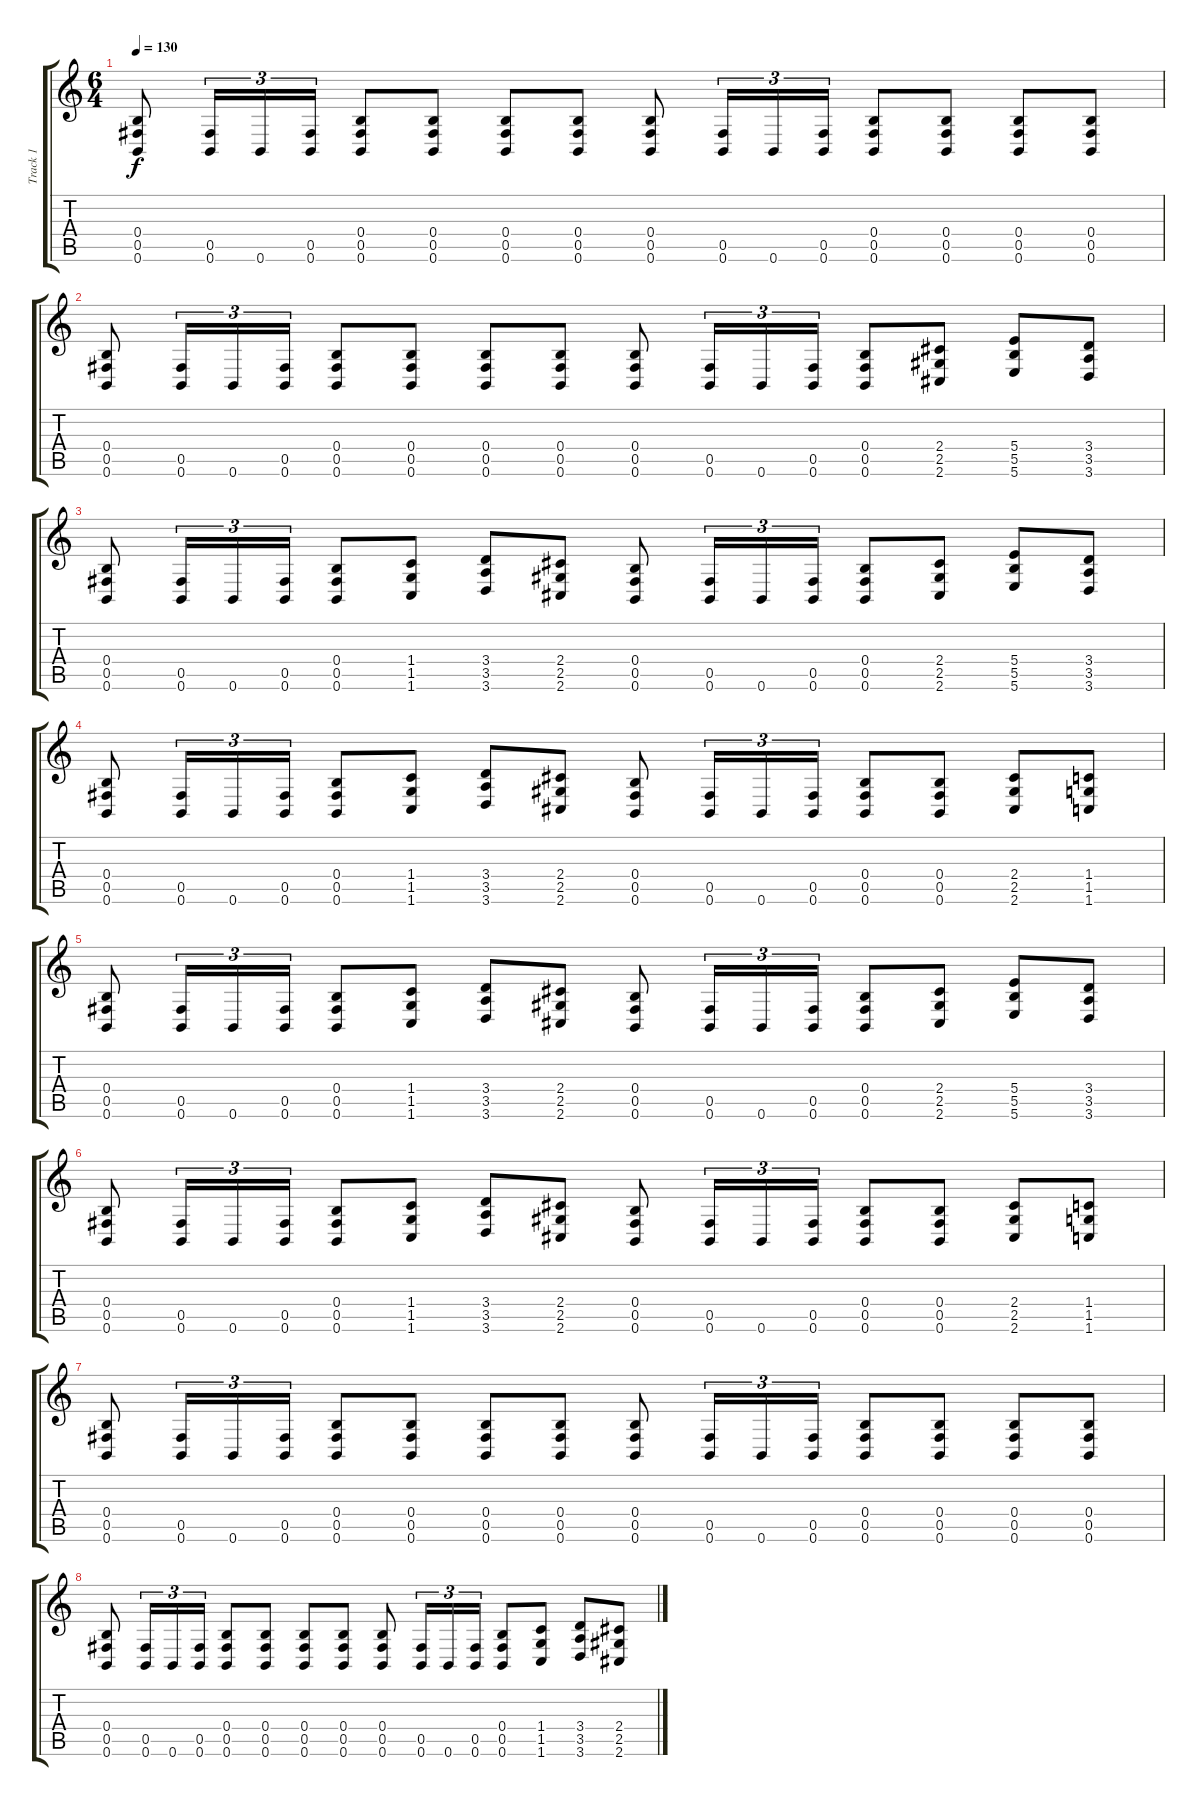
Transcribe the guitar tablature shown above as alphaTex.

\track ("Track 1" "Track 1") {instrument distortionguitar}
\staff {score tabs}
\tuning (E4 B3 Gb3 B2 Gb2 B1) {hide}
\ts (6 4)
\tempo 130
\clef g2
\ks c
(0.4 0.5 0.6).8{dy f} (0.5 0.6).16{tu (3 2)} 0.6.16{tu (3 2)} (0.5 0.6).16{tu (3 2)} (0.4 0.5 0.6).8 (0.4 0.5 0.6).8 (0.4 0.5 0.6).8 (0.4 0.5 0.6).8 (0.4 0.5 0.6).8 (0.5 0.6).16{tu (3 2)} 0.6.16{tu (3 2)} (0.5 0.6).16{tu (3 2)} (0.4 0.5 0.6).8 (0.4 0.5 0.6).8 (0.4 0.5 0.6).8 (0.4 0.5 0.6).8 |
(0.4 0.5 0.6).8 (0.5 0.6).16{tu (3 2)} 0.6.16{tu (3 2)} (0.5 0.6).16{tu (3 2)} (0.4 0.5 0.6).8 (0.4 0.5 0.6).8 (0.4 0.5 0.6).8 (0.4 0.5 0.6).8 (0.4 0.5 0.6).8 (0.5 0.6).16{tu (3 2)} 0.6.16{tu (3 2)} (0.5 0.6).16{tu (3 2)} (0.4 0.5 0.6).8 (2.4 2.5 2.6).8 (5.4 5.5 5.6).8 (3.4 3.5 3.6).8 |
(0.4 0.5 0.6).8 (0.5 0.6).16{tu (3 2)} 0.6.16{tu (3 2)} (0.5 0.6).16{tu (3 2)} (0.4 0.5 0.6).8 (1.4 1.5 1.6).8 (3.4 3.5 3.6).8 (2.4 2.5 2.6).8 (0.4 0.5 0.6).8 (0.5 0.6).16{tu (3 2)} 0.6.16{tu (3 2)} (0.5 0.6).16{tu (3 2)} (0.4 0.5 0.6).8 (2.4 2.5 2.6).8 (5.4 5.5 5.6).8 (3.4 3.5 3.6).8 |
(0.4 0.5 0.6).8 (0.5 0.6).16{tu (3 2)} 0.6.16{tu (3 2)} (0.5 0.6).16{tu (3 2)} (0.4 0.5 0.6).8 (1.4 1.5 1.6).8 (3.4 3.5 3.6).8 (2.4 2.5 2.6).8 (0.4 0.5 0.6).8 (0.5 0.6).16{tu (3 2)} 0.6.16{tu (3 2)} (0.5 0.6).16{tu (3 2)} (0.4 0.5 0.6).8 (0.4 0.5 0.6).8 (2.4 2.5 2.6).8 (1.4 1.5 1.6).8 |
(0.4 0.5 0.6).8 (0.5 0.6).16{tu (3 2)} 0.6.16{tu (3 2)} (0.5 0.6).16{tu (3 2)} (0.4 0.5 0.6).8 (1.4 1.5 1.6).8 (3.4 3.5 3.6).8 (2.4 2.5 2.6).8 (0.4 0.5 0.6).8 (0.5 0.6).16{tu (3 2)} 0.6.16{tu (3 2)} (0.5 0.6).16{tu (3 2)} (0.4 0.5 0.6).8 (2.4 2.5 2.6).8 (5.4 5.5 5.6).8 (3.4 3.5 3.6).8 |
(0.4 0.5 0.6).8 (0.5 0.6).16{tu (3 2)} 0.6.16{tu (3 2)} (0.5 0.6).16{tu (3 2)} (0.4 0.5 0.6).8 (1.4 1.5 1.6).8 (3.4 3.5 3.6).8 (2.4 2.5 2.6).8 (0.4 0.5 0.6).8 (0.5 0.6).16{tu (3 2)} 0.6.16{tu (3 2)} (0.5 0.6).16{tu (3 2)} (0.4 0.5 0.6).8 (0.4 0.5 0.6).8 (2.4 2.5 2.6).8 (1.4 1.5 1.6).8 |
(0.4 0.5 0.6).8 (0.5 0.6).16{tu (3 2)} 0.6.16{tu (3 2)} (0.5 0.6).16{tu (3 2)} (0.4 0.5 0.6).8 (0.4 0.5 0.6).8 (0.4 0.5 0.6).8 (0.4 0.5 0.6).8 (0.4 0.5 0.6).8 (0.5 0.6).16{tu (3 2)} 0.6.16{tu (3 2)} (0.5 0.6).16{tu (3 2)} (0.4 0.5 0.6).8 (0.4 0.5 0.6).8 (0.4 0.5 0.6).8 (0.4 0.5 0.6).8 |
(0.4 0.5 0.6).8 (0.5 0.6).16{tu (3 2)} 0.6.16{tu (3 2)} (0.5 0.6).16{tu (3 2)} (0.4 0.5 0.6).8 (0.4 0.5 0.6).8 (0.4 0.5 0.6).8 (0.4 0.5 0.6).8 (0.4 0.5 0.6).8 (0.5 0.6).16{tu (3 2)} 0.6.16{tu (3 2)} (0.5 0.6).16{tu (3 2)} (0.4 0.5 0.6).8 (1.4 1.5 1.6).8 (3.4 3.5 3.6).8 (2.4 2.5 2.6).8
